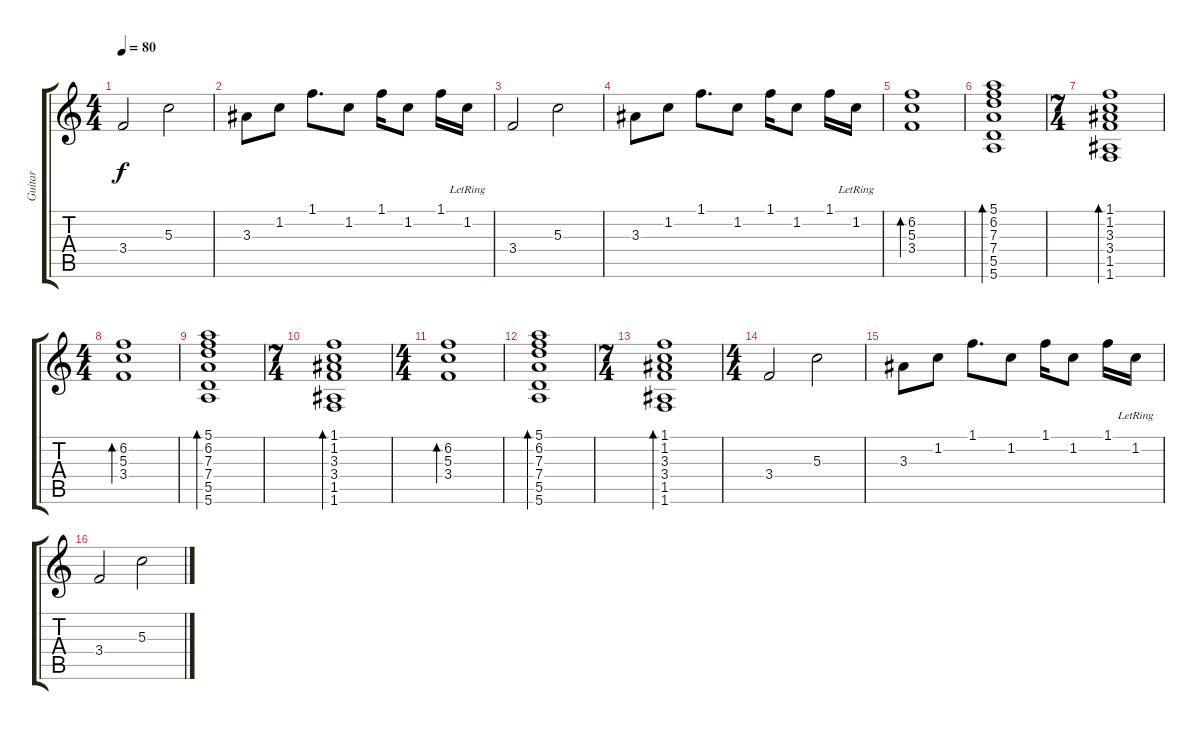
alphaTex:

\track ("Guitar" "Guitar") {instrument acousticguitarsteel}
\staff {score tabs}
\tuning (E4 B3 G3 D3 A2 E2) {hide}
\ts (4 4)
\tempo 80
\clef g2
\ks c
3.4.2{dy f} 5.3.2 |
3.3.8 1.2.8 1.1.8{d} 1.2.8 1.1.16 1.2.8 1.1.16 1.2{lr}.16 |
3.4.2 5.3.2 |
3.3.8 1.2.8 1.1.8{d} 1.2.8 1.1.16 1.2.8 1.1.16 1.2{lr}.16 |
(6.2 5.3 3.4).1{bd 240} |
(5.1 6.2 7.3 7.4 5.5 5.6).1{bd 240} |
\ts (7 4)
(1.1 1.2 3.3 3.4 1.5 1.6).1{bd 240} |
\ts (4 4)
(6.2 5.3 3.4).1{bd 240} |
(5.1 6.2 7.3 7.4 5.5 5.6).1{bd 240} |
\ts (7 4)
(1.1 1.2 3.3 3.4 1.5 1.6).1{bd 240} |
\ts (4 4)
(6.2 5.3 3.4).1{bd 240} |
(5.1 6.2 7.3 7.4 5.5 5.6).1{bd 240} |
\ts (7 4)
(1.1 1.2 3.3 3.4 1.5 1.6).1{bd 240} |
\ts (4 4)
3.4.2 5.3.2 |
3.3.8 1.2.8 1.1.8{d} 1.2.8 1.1.16 1.2.8 1.1.16 1.2{lr}.16 |
3.4.2 5.3.2
